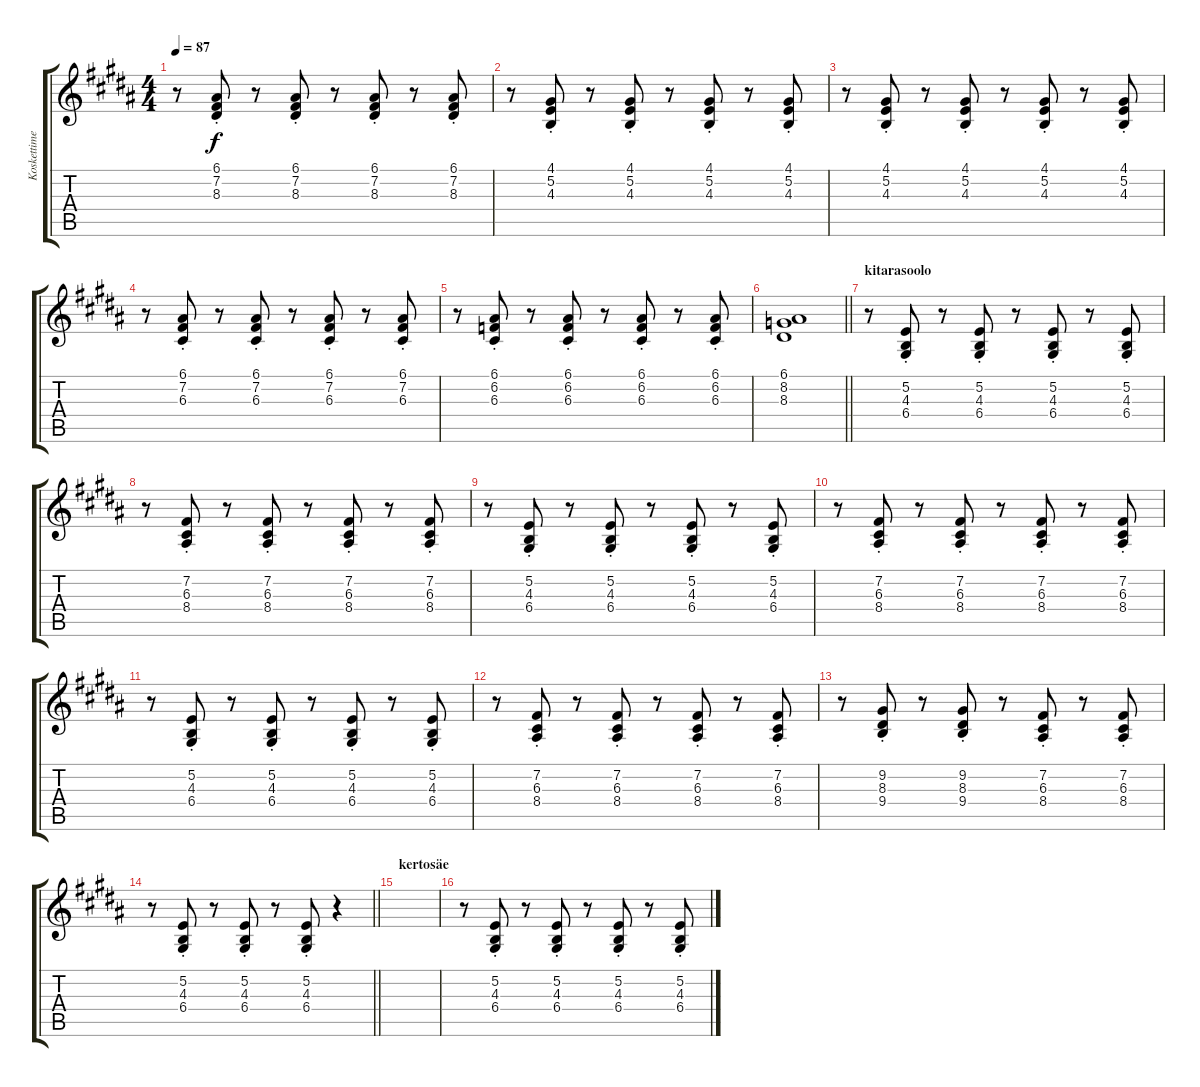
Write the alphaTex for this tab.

\track ("Koskettimet" "Koskettime") {instrument electricpiano1}
\staff {score tabs}
\tuning (E4 B3 G3 D3 A2 E2) {hide}
\ts (4 4)
\tempo 87
\clef g2
\ks g#minor
r.8{dy f} (6.1{st} 7.2{st} 8.3{st}).8 r.8 (6.1{st} 7.2{st} 8.3{st}).8 r.8 (6.1{st} 7.2{st} 8.3{st}).8 r.8 (6.1{st} 7.2{st} 8.3{st}).8 |
r.8 (4.1{st} 5.2{st} 4.3{st}).8 r.8 (4.1{st} 5.2{st} 4.3{st}).8 r.8 (4.1{st} 5.2{st} 4.3{st}).8 r.8 (4.1{st} 5.2{st} 4.3{st}).8 |
r.8 (4.1{st} 5.2{st} 4.3{st}).8 r.8 (4.1{st} 5.2{st} 4.3{st}).8 r.8 (4.1{st} 5.2{st} 4.3{st}).8 r.8 (4.1{st} 5.2{st} 4.3{st}).8 |
r.8 (6.1{st} 7.2{st} 6.3{st}).8 r.8 (6.1{st} 7.2{st} 6.3{st}).8 r.8 (6.1{st} 7.2{st} 6.3{st}).8 r.8 (6.1{st} 7.2{st} 6.3{st}).8 |
r.8 (6.1{st} 6.2{st} 6.3{st}).8 r.8 (6.1{st} 6.2{st} 6.3{st}).8 r.8 (6.1{st} 6.2{st} 6.3{st}).8 r.8 (6.1{st} 6.2{st} 6.3{st}).8 |
\barLineRight lightlight
(6.1 8.2 8.3).1 |
\section ("" "kitarasoolo")
r.8 (5.2{st} 4.3{st} 6.4{st}).8 r.8 (5.2{st} 4.3{st} 6.4{st}).8 r.8 (5.2{st} 4.3{st} 6.4{st}).8 r.8 (5.2{st} 4.3{st} 6.4{st}).8 |
r.8 (7.2{st} 6.3{st} 8.4{st}).8 r.8 (7.2{st} 6.3{st} 8.4{st}).8 r.8 (7.2{st} 6.3{st} 8.4{st}).8 r.8 (7.2{st} 6.3{st} 8.4{st}).8 |
r.8 (5.2{st} 4.3{st} 6.4{st}).8 r.8 (5.2{st} 4.3{st} 6.4{st}).8 r.8 (5.2{st} 4.3{st} 6.4{st}).8 r.8 (5.2{st} 4.3{st} 6.4{st}).8 |
r.8 (7.2{st} 6.3{st} 8.4{st}).8 r.8 (7.2{st} 6.3{st} 8.4{st}).8 r.8 (7.2{st} 6.3{st} 8.4{st}).8 r.8 (7.2{st} 6.3{st} 8.4{st}).8 |
r.8 (5.2{st} 4.3{st} 6.4{st}).8 r.8 (5.2{st} 4.3{st} 6.4{st}).8 r.8 (5.2{st} 4.3{st} 6.4{st}).8 r.8 (5.2{st} 4.3{st} 6.4{st}).8 |
r.8 (7.2{st} 6.3{st} 8.4{st}).8 r.8 (7.2{st} 6.3{st} 8.4{st}).8 r.8 (7.2{st} 6.3{st} 8.4{st}).8 r.8 (7.2{st} 6.3{st} 8.4{st}).8 |
r.8 (9.2{st} 8.3{st} 9.4{st}).8 r.8 (9.2{st} 8.3{st} 9.4{st}).8 r.8 (7.2{st} 6.3{st} 8.4{st}).8 r.8 (7.2{st} 6.3{st} 8.4{st}).8 |
\barLineRight lightlight
r.8 (5.2{st} 4.3{st} 6.4{st}).8 r.8 (5.2{st} 4.3{st} 6.4{st}).8 r.8 (5.2{st} 4.3{st} 6.4{st}).8 r.4 |
\section ("" "kertosäe")
|
r.8 (5.2{st} 4.3{st} 6.4{st}).8 r.8 (5.2{st} 4.3{st} 6.4{st}).8 r.8 (5.2{st} 4.3{st} 6.4{st}).8 r.8 (5.2{st} 4.3{st} 6.4{st}).8
